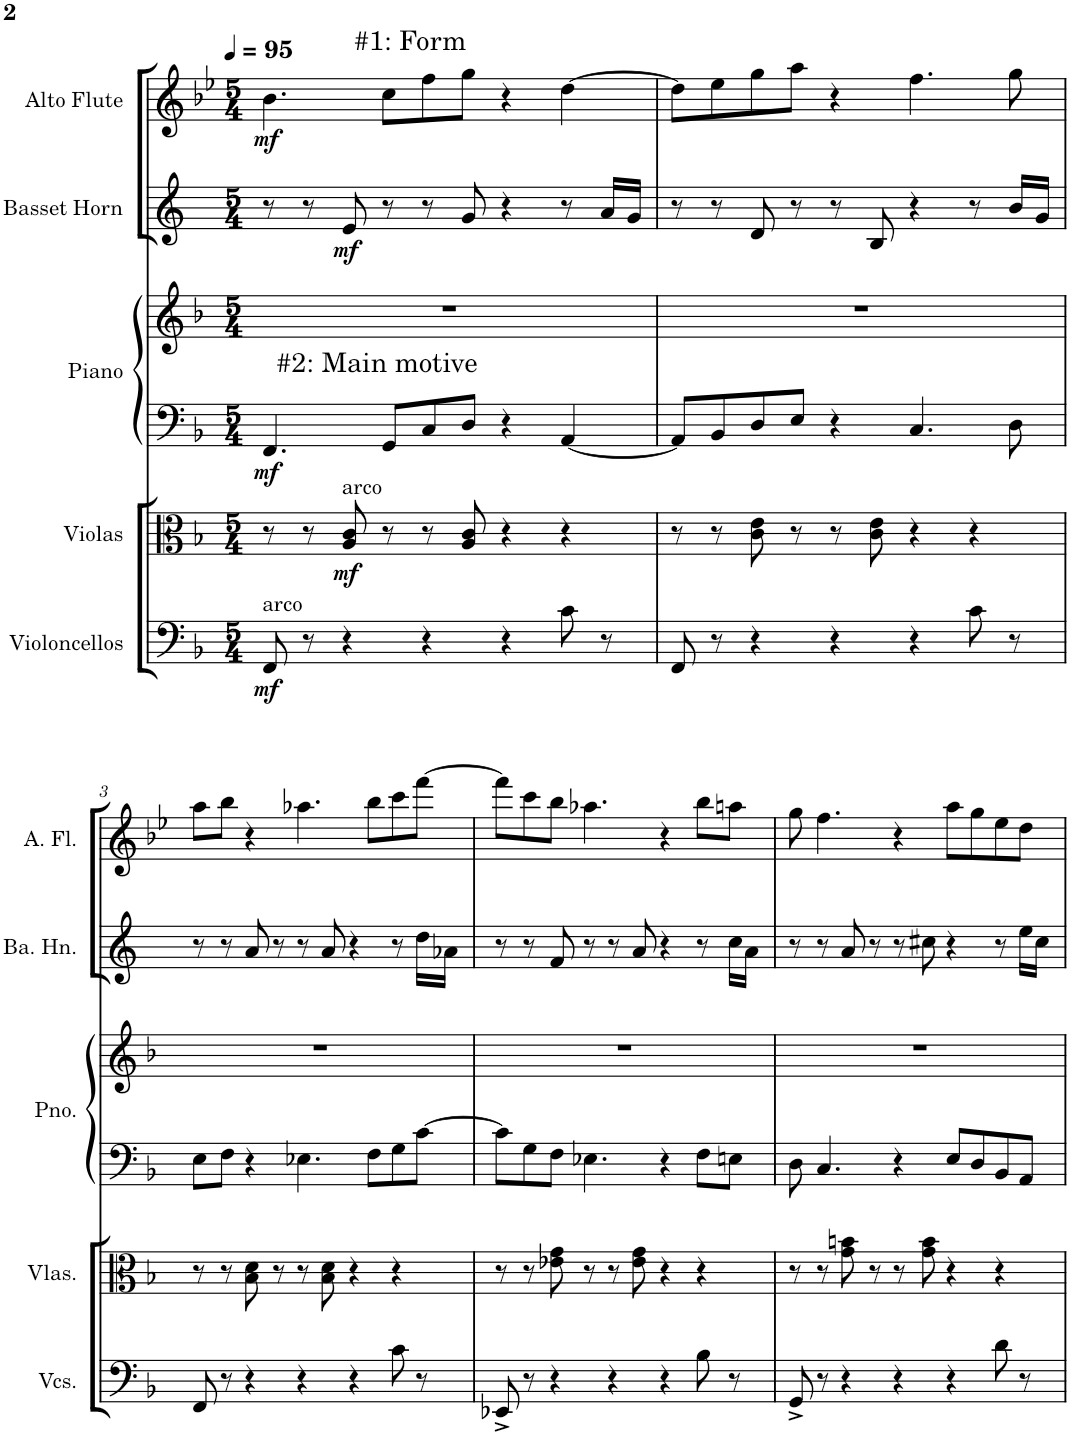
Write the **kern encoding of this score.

**kern	**dynam	**kern	**dynam	**kern	**kern	**dynam	**kern	**dynam	**kern	**dynam
*part5	*part5	*part4	*part4	*part3	*part3	*part3	*part2	*part2	*part1	*part1
*staff6	*staff6	*staff5	*staff5	*staff4	*staff3	*staff3/4	*staff2	*staff2	*staff1	*staff1
*I"Violoncellos	*	*I"Violas	*	*I"Piano	*	*	*I"Basset Horn	*	*I"Alto Flute	*
*I'Vcs.	*	*I'Vlas.	*	*I'Pno.	*	*	*I'Ba. Hn.	*	*I'A. Fl.	*
*clefF4	*	*clefC3	*	*clefF4	*clefG2	*	*clefG2	*	*clefG2	*
*	*	*	*	*	*	*	*Trd4c7	*	*Trd3c5	*
*k[b-]	*	*k[b-]	*	*k[b-]	*k[b-]	*	*k[]	*	*k[b-e-]	*
*M5/4	*	*M5/4	*	*M5/4	*M5/4	*	*M5/4	*	*M5/4	*
*MM95	*	*MM95	*	*MM95	*MM95	*	*MM95	*	*MM95	*
=1	=1	=1	=1	=1	=1	=1	=1	=1	=1	=1
!LO:TX:a:t=arco	!	!	!	!	!	!	!	!	!	!
!	!LO:DY:b	!	!	!	!	!LO:DY:b=2	!	!	!	!LO:DY:b
8FF/	mf	8r	.	4.FF/	4%5r	mf	8r	.	4.b-\	mf
8r	.	8r	.	.	.	.	8r	.	.	.
!	!	!LO:TX:a:t=arco	!	!	!	!	!	!	!	!
!	!	!	!LO:DY:b	!	!	!	!	!LO:DY:b	!	!
4r	.	8A/ 8c/	mf	.	.	.	8e/	mf	.	.
!	!	!	!	!	!	!	!	!	!LO:TX:a:t=#1&colon; Form	!
!	!	!	!	!LO:TX:a:t=#2&colon; Main motive	!	!	!	!	!	!
.	.	8r	.	8GG/L	.	.	8r	.	8cc\L	.
4r	.	8r	.	8C/	.	.	8r	.	8ff\	.
.	.	8A/ 8c/	.	8D/J	.	.	8g/	.	8gg\J	.
4r	.	4r	.	4r	.	.	4r	.	4r	.
8c\	.	4r	.	[4AA/	.	.	8r	.	[4dd\	.
8r	.	.	.	.	.	.	16a/LL	.	.	.
.	.	.	.	.	.	.	16g/JJ	.	.	.
=2	=2	=2	=2	=2	=2	=2	=2	=2	=2	=2
8FF/	.	8r	.	8AA/L]	4%5r	.	8r	.	8dd\L]	.
8r	.	8r	.	8BB-/	.	.	8r	.	8ee-\	.
4r	.	8c\ 8e\	.	8D/	.	.	8d/	.	8gg\	.
.	.	8r	.	8E/J	.	.	8r	.	8aa\J	.
4r	.	8r	.	4r	.	.	8r	.	4r	.
.	.	8c\ 8e\	.	.	.	.	8B/	.	.	.
4r	.	4r	.	4.C/	.	.	4r	.	4.ff\	.
8c\	.	4r	.	.	.	.	8r	.	.	.
8r	.	.	.	8D\	.	.	16b/LL	.	8gg\	.
.	.	.	.	.	.	.	16g/JJ	.	.	.
!!LO:LB:g=z
=3	=3	=3	=3	=3	=3	=3	=3	=3	=3	=3
8FF/	.	8r	.	8E\L	4%5r	.	8r	.	8aa\L	.
8r	.	8r	.	8F\J	.	.	8r	.	8bb-\J	.
4r	.	8B-\ 8d\	.	4r	.	.	8a/	.	4r	.
.	.	8r	.	.	.	.	8r	.	.	.
4r	.	8r	.	4.E-X\	.	.	8r	.	4.aa-X\	.
.	.	8B-\ 8d\	.	.	.	.	8a/	.	.	.
4r	.	4r	.	.	.	.	4r	.	.	.
.	.	.	.	8F\L	.	.	.	.	8bb-\L	.
8c\	.	4r	.	8G\	.	.	8r	.	8ccc\	.
8r	.	.	.	[8c\J	.	.	16dd\LL	.	[8fff\J	.
.	.	.	.	.	.	.	16a-X\JJ	.	.	.
=4	=4	=4	=4	=4	=4	=4	=4	=4	=4	=4
8EE-X^/	.	8r	.	8c\L]	4%5r	.	8r	.	8fff\L]	.
8r	.	8r	.	8G\	.	.	8r	.	8ccc\	.
4r	.	8e-X\ 8g\	.	8F\J	.	.	8f/	.	8bb-\J	.
.	.	8r	.	4.E-X\	.	.	8r	.	4.aa-X\	.
4r	.	8r	.	.	.	.	8r	.	.	.
.	.	8e-\ 8g\	.	.	.	.	8a/	.	.	.
4r	.	4r	.	4r	.	.	4r	.	4r	.
8B-\	.	4r	.	8F\L	.	.	8r	.	8bb-\L	.
8r	.	.	.	8En\J	.	.	16cc\LL	.	8aan\J	.
.	.	.	.	.	.	.	16a\JJ	.	.	.
=5	=5	=5	=5	=5	=5	=5	=5	=5	=5	=5
8GG^/	.	8r	.	8D\	4%5r	.	8r	.	8gg\	.
8r	.	8r	.	4.C/	.	.	8r	.	4.ff\	.
4r	.	8g\ 8bn\	.	.	.	.	8a/	.	.	.
.	.	8r	.	.	.	.	8r	.	.	.
4r	.	8r	.	4r	.	.	8r	.	4r	.
.	.	8g\ 8b\	.	.	.	.	8cc#X\	.	.	.
4r	.	4r	.	8E/L	.	.	4r	.	8aa\L	.
.	.	.	.	8D/	.	.	.	.	8gg\	.
8d\	.	4r	.	8BB-/	.	.	8r	.	8ee-\	.
8r	.	.	.	8AA/J	.	.	16ee\LL	.	8dd\J	.
.	.	.	.	.	.	.	16cc#\JJ	.	.	.
=	=	=	=	=	=	=	=	=	=	=
*-	*-	*-	*-	*-	*-	*-	*-	*-	*-	*-
